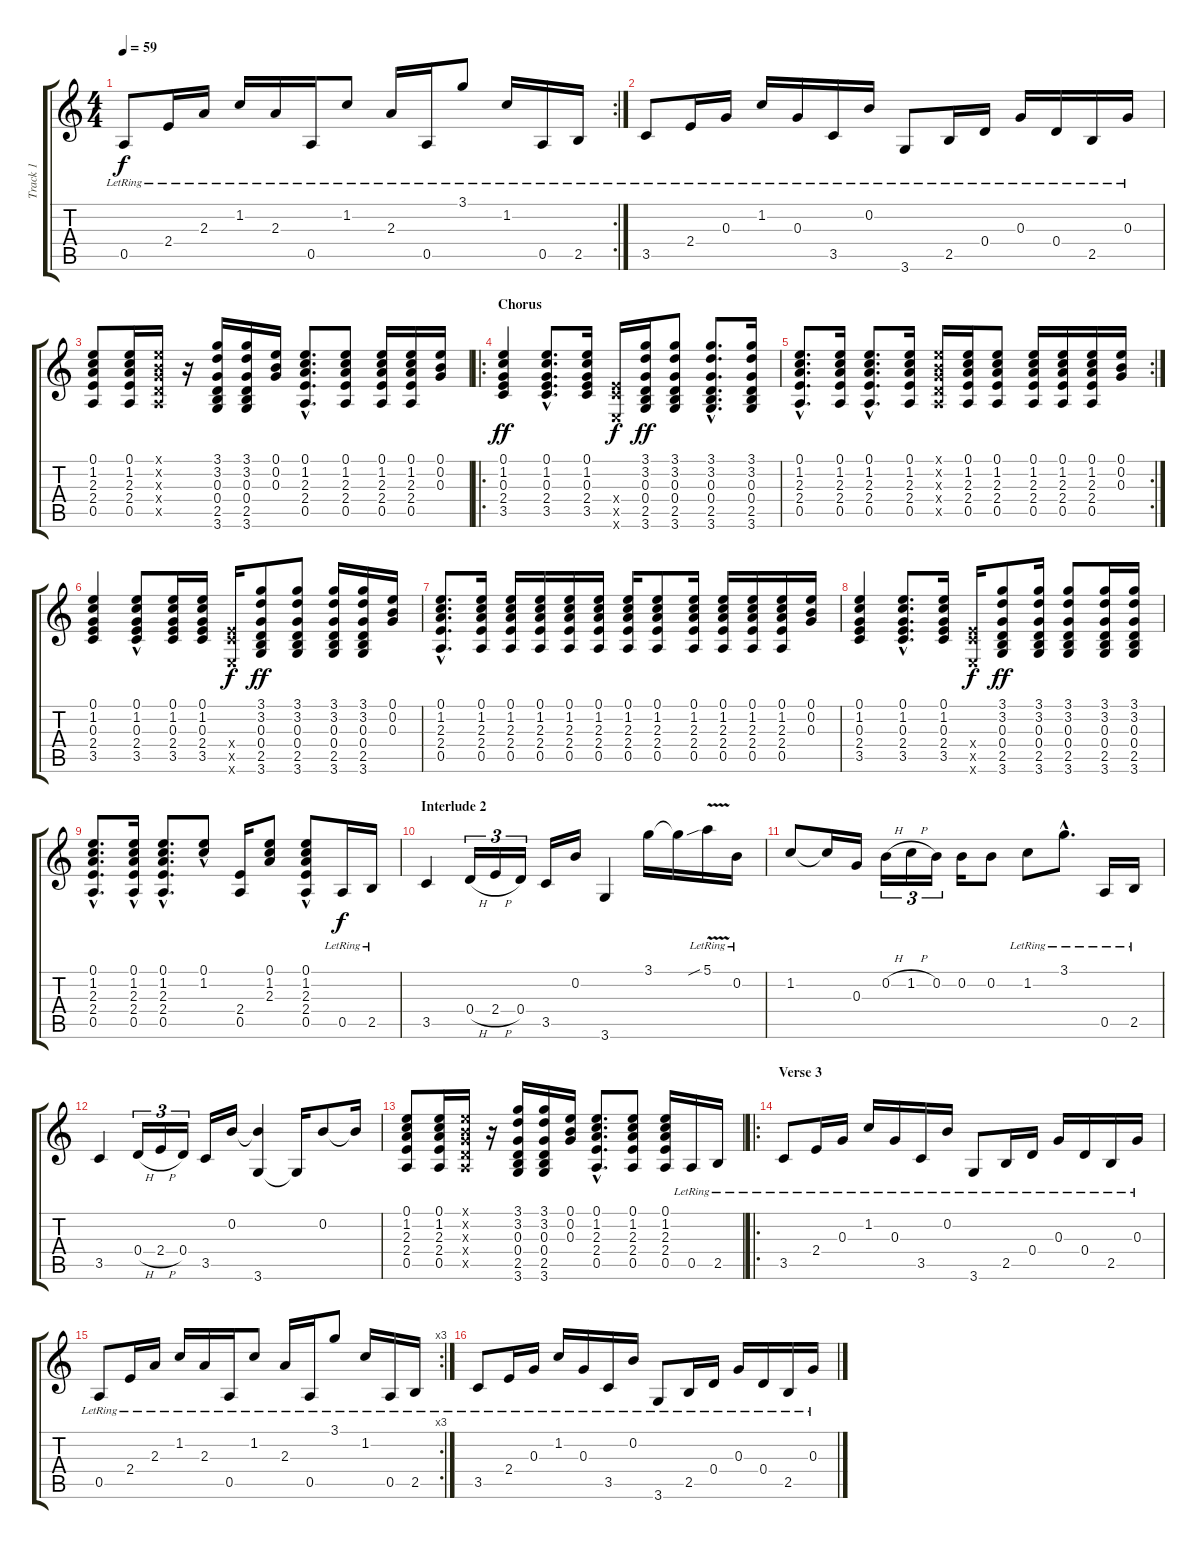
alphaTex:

\track ("Track 1" "Track 1") {instrument acousticguitarnylon}
\staff {score tabs}
\tuning (E4 B3 G3 D3 A2 E2) {hide}
\rc 2
\ts (4 4)
\tempo 59
\clef g2
\ks c
0.5{lr}.8{dy f} 2.4{lr}.16 2.3{lr}.16 1.2{lr}.16 2.3{lr}.16 0.5{lr}.16 1.2{lr}.8 2.3{lr}.16 0.5{lr}.16 3.1{lr}.8 1.2{lr}.16 0.5{lr}.16 2.5{lr}.16 |
3.5{lr}.8 2.4{lr}.16 0.3{lr}.16 1.2{lr}.16 0.3{lr}.16 3.5{lr}.16 0.2{lr}.16 3.6{lr}.8 2.5{lr}.16 0.4{lr}.16 0.3{lr}.16 0.4{lr}.16 2.5{lr}.16 0.3{lr}.16 |
(0.1 1.2 2.3 2.4 0.5).8 (0.1 1.2 2.3 2.4 0.5).16 (0.1{x} 0.2{x} 0.3{x} 0.4{x} 0.5{x}).16 r.16 (3.1 3.2 0.3 0.4 2.5 3.6).16 (3.1 3.2 0.3 0.4 2.5 3.6).16 (0.1 0.2 0.3).16 (0.1{hac} 1.2{hac} 2.3{hac} 2.4{hac} 0.5{hac}).8{d} (0.1 1.2 2.3 2.4 0.5).8 (0.1 1.2 2.3 2.4 0.5).16 (0.1 1.2 2.3 2.4 0.5).16 (0.1 0.2 0.3).16 |
\ro
\section ("" "Chorus")
(0.1 1.2 0.3 2.4 3.5).4{dy ff} (0.1{hac} 1.2{hac} 0.3{hac} 2.4{hac} 3.5{hac}).8{d} (0.1 1.2 0.3 2.4 3.5).16 (2.4{x} 3.5{x} 0.6{x}).16{dy f} (3.1 3.2 0.3 0.4 2.5 3.6).16{dy ff} (3.1 3.2 0.3 0.4 2.5 3.6).8 (3.1 3.2{hac} 0.3{hac} 0.4{hac} 2.5{hac} 3.6{hac}).8{d} (3.1 3.2 0.3 0.4 2.5 3.6).16 |
\rc 2
(0.1{hac} 1.2{hac} 2.3{hac} 2.4{hac} 0.5{hac}).8{d} (0.1 1.2 2.3 2.4 0.5).16 (0.1{hac} 1.2{hac} 2.3{hac} 2.4{hac} 0.5{hac}).8{d} (0.1 1.2 2.3 2.4 0.5).16 (0.1{x} 0.2{x} 0.3{x} 0.4{x} 0.5{x}).16 (0.1 1.2 2.3 2.4 0.5).16 (0.1 1.2 2.3 2.4 0.5).8 (0.1 1.2 2.3 2.4 0.5).16 (0.1 1.2 2.3 2.4 0.5).16 (0.1 1.2 2.3 2.4 0.5).16 (0.1 0.2 0.3).16 |
(0.1 1.2 0.3 2.4 3.5).4 (0.1{hac} 1.2 0.3 2.4 3.5).8 (0.1 1.2 0.3 2.4 3.5).16 (0.1 1.2 0.3 2.4 3.5).16 (2.4{x} 3.5{x} 0.6{x}).16{dy f} (3.1 3.2 0.3 0.4 2.5 3.6).8{dy ff} (3.1 3.2 0.3 0.4 2.5 3.6).8 (3.1 3.2 0.3 0.4 2.5 3.6).16 (3.1 3.2 0.3 0.4 2.5 3.6).16 (0.1 0.2 0.3).16 |
(0.1{hac} 1.2{hac} 2.3{hac} 2.4{hac} 0.5{hac}).8{d} (0.1 1.2 2.3 2.4 0.5).16 (0.1 1.2 2.3 2.4 0.5).16 (0.1 1.2 2.3 2.4 0.5).16 (0.1 1.2 2.3 2.4 0.5).16 (0.1 1.2 2.3 2.4 0.5).16 (0.1 1.2 2.3 2.4 0.5).16 (0.1 1.2 2.3 2.4 0.5).8 (0.1 1.2 2.3 2.4 0.5).16 (0.1 1.2 2.3 2.4 0.5).16 (0.1 1.2 2.3 2.4 0.5).16 (0.1 1.2 2.3 2.4 0.5).16 (0.1 0.2 0.3).16 |
(0.1 1.2 0.3 2.4 3.5).4 (0.1{hac} 1.2{hac} 0.3{hac} 2.4{hac} 3.5{hac}).8{d} (0.1 1.2 0.3 2.4 3.5).16 (2.4{x} 3.5{x} 0.6{x}).16{dy f} (3.1 3.2 0.3 0.4 2.5 3.6).8{dy ff} (3.1 3.2 0.3 0.4 2.5 3.6).16 (3.1 3.2 0.3 0.4 2.5 3.6).8 (3.1 3.2 0.3 0.4 2.5 3.6).16 (3.1 3.2 0.3 0.4 2.5 3.6).16 |
(0.1{hac} 1.2{hac} 2.3{hac} 2.4{hac} 0.5{hac}).8{d} (0.1{hac} 1.2 2.3 2.4 0.5).16 (0.1{hac} 1.2{hac} 2.3{hac} 2.4{hac} 0.5{hac}).8{d} (0.1{hac} 1.2).8 (2.4 0.5).16 (0.1 1.2 2.3).8 (0.1{hac} 1.2 2.3 2.4 0.5).8 0.5{lr}.16{dy f} 2.5{lr}.16 |
\section ("" "Interlude 2")
3.5.4 0.4{h}.16{tu (3 2)} 2.4{h}.16{tu (3 2)} 0.4.16{tu (3 2)} 3.5.16 0.2.16 3.6.4 3.1.16 3.1{t}.16 5.1{v sib lr}.16 0.2{lr}.16 |
1.2.8 1.2{t}.16 0.3.16 0.2{h}.16{tu (3 2)} 1.2{h}.16{tu (3 2)} 0.2.16{tu (3 2)} 0.2.16 0.2.8 1.2{lr}.8 3.1{hac lr}.8{d} 0.5{lr}.16 2.5{lr}.16 |
3.5.4 0.4{h}.16{tu (3 2)} 2.4{h}.16{tu (3 2)} 0.4.16{tu (3 2)} 3.5.16 0.2.16 (0.2{t} 3.6).4 3.6{t}.16 0.2.8 0.2{t}.16 |
(0.1 1.2 2.3 2.4 0.5).8 (0.1 1.2 2.3 2.4 0.5).16 (0.1{x} 0.2{x} 0.3{x} 0.4{x} 0.5{x}).16 r.16 (3.1 3.2 0.3 0.4 2.5 3.6).16 (3.1 3.2 0.3 0.4 2.5 3.6).16 (0.1 0.2 0.3).16 (0.1{hac} 1.2{hac} 2.3{hac} 2.4{hac} 0.5{hac}).8{d} (0.1 1.2 2.3 2.4 0.5).8 (0.1 1.2 2.3 2.4 0.5).16 0.5{lr}.16 2.5{lr}.16 |
\ro
\section ("" "Verse 3")
3.5{lr}.8 2.4{lr}.16 0.3{lr}.16 1.2{lr}.16 0.3{lr}.16 3.5{lr}.16 0.2{lr}.16 3.6{lr}.8 2.5{lr}.16 0.4{lr}.16 0.3{lr}.16 0.4{lr}.16 2.5{lr}.16 0.3{lr}.16 |
\rc 3
0.5{lr}.8 2.4{lr}.16 2.3{lr}.16 1.2{lr}.16 2.3{lr}.16 0.5{lr}.16 1.2{lr}.8 2.3{lr}.16 0.5{lr}.16 3.1{lr}.8 1.2{lr}.16 0.5{lr}.16 2.5{lr}.16 |
3.5{lr}.8 2.4{lr}.16 0.3{lr}.16 1.2{lr}.16 0.3{lr}.16 3.5{lr}.16 0.2{lr}.16 3.6{lr}.8 2.5{lr}.16 0.4{lr}.16 0.3{lr}.16 0.4{lr}.16 2.5{lr}.16 0.3{lr}.16
